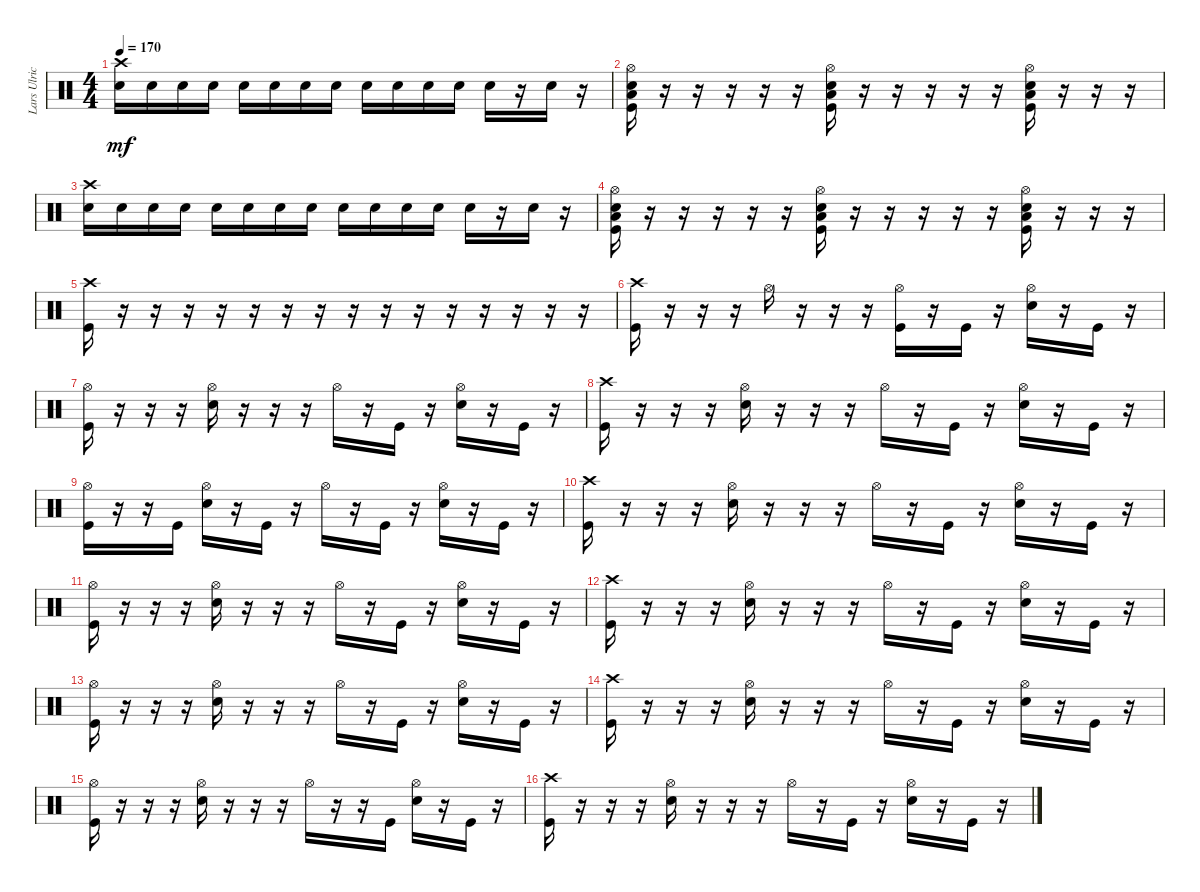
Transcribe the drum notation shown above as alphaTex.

\track ("Lars Ulrich" "Lars Ulric") {instrument percussion}
\staff {score}
\articulation defaults
\ts (4 4)
\tempo 170
\clef neutral
\ks c
("Snare (hit) 2" "Crash high (hit)").16{dy mf} "Snare (hit) 2".16 "Snare (hit) 2".16 "Snare (hit) 2".16 "Snare (hit) 2".16 "Snare (hit) 2".16 "Snare (hit) 2".16 "Snare (hit) 2".16 "Snare (hit) 2".16 "Snare (hit) 2".16 "Snare (hit) 2".16 "Snare (hit) 2".16 "Snare (hit) 2".16 r.16 "Snare (hit) 2".16 r.16 |
("Snare (hit) 2" "Kick (hit)" "Low Floor Tom (hit)" "Hi-Hat (open)").16 r.16 r.16 r.16 r.16 r.16 ("Snare (hit) 2" "Low Floor Tom (hit)" "Kick (hit)" "Hi-Hat (open)").16 r.16 r.16 r.16 r.16 r.16 ("Snare (hit) 2" "Kick (hit)" "Low Floor Tom (hit)" "Hi-Hat (open)").16 r.16 r.16 r.16 |
("Snare (hit) 2" "Crash high (hit)").16 "Snare (hit) 2".16 "Snare (hit) 2".16 "Snare (hit) 2".16 "Snare (hit) 2".16 "Snare (hit) 2".16 "Snare (hit) 2".16 "Snare (hit) 2".16 "Snare (hit) 2".16 "Snare (hit) 2".16 "Snare (hit) 2".16 "Snare (hit) 2".16 "Snare (hit) 2".16 r.16 "Snare (hit) 2".16 r.16 |
("Snare (hit) 2" "Kick (hit)" "Low Floor Tom (hit)" "Hi-Hat (open)").16 r.16 r.16 r.16 r.16 r.16 ("Snare (hit) 2" "Low Floor Tom (hit)" "Kick (hit)" "Hi-Hat (open)").16 r.16 r.16 r.16 r.16 r.16 ("Snare (hit) 2" "Kick (hit)" "Low Floor Tom (hit)" "Hi-Hat (open)").16 r.16 r.16 r.16 |
("Crash high (hit)" "Kick (hit)").16 r.16 r.16 r.16 r.16 r.16 r.16 r.16 r.16 r.16 r.16 r.16 r.16 r.16 r.16 r.16 |
("Kick (hit)" "Crash high (hit)").16 r.16 r.16 r.16 "Hi-Hat (open)".16 r.16 r.16 r.16 ("Hi-Hat (open)" "Kick (hit)").16 r.16 "Kick (hit)".16 r.16 ("Hi-Hat (open)" "Snare (hit) 2").16 r.16 "Kick (hit)".16 r.16 |
("Kick (hit)" "Hi-Hat (open)").16 r.16 r.16 r.16 ("Hi-Hat (open)" "Snare (hit) 2").16 r.16 r.16 r.16 "Hi-Hat (open)".16 r.16 "Kick (hit)".16 r.16 ("Hi-Hat (open)" "Snare (hit) 2").16 r.16 "Kick (hit)".16 r.16 |
("Kick (hit)" "Crash high (hit)").16 r.16 r.16 r.16 ("Hi-Hat (open)" "Snare (hit) 2").16 r.16 r.16 r.16 "Hi-Hat (open)".16 r.16 "Kick (hit)".16 r.16 ("Hi-Hat (open)" "Snare (hit) 2").16 r.16 "Kick (hit)".16 r.16 |
("Kick (hit)" "Hi-Hat (open)").16 r.16 r.16 "Kick (hit)".16 ("Hi-Hat (open)" "Snare (hit) 2").16 r.16 "Kick (hit)".16 r.16 "Hi-Hat (open)".16 r.16 "Kick (hit)".16 r.16 ("Hi-Hat (open)" "Snare (hit) 2").16 r.16 "Kick (hit)".16 r.16 |
("Kick (hit)" "Crash high (hit)").16 r.16 r.16 r.16 ("Hi-Hat (open)" "Snare (hit) 2").16 r.16 r.16 r.16 "Hi-Hat (open)".16 r.16 "Kick (hit)".16 r.16 ("Hi-Hat (open)" "Snare (hit) 2").16 r.16 "Kick (hit)".16 r.16 |
("Kick (hit)" "Hi-Hat (open)").16 r.16 r.16 r.16 ("Hi-Hat (open)" "Snare (hit) 2").16 r.16 r.16 r.16 "Hi-Hat (open)".16 r.16 "Kick (hit)".16 r.16 ("Hi-Hat (open)" "Snare (hit) 2").16 r.16 "Kick (hit)".16 r.16 |
("Kick (hit)" "Crash high (hit)").16 r.16 r.16 r.16 ("Hi-Hat (open)" "Snare (hit) 2").16 r.16 r.16 r.16 "Hi-Hat (open)".16 r.16 "Kick (hit)".16 r.16 ("Hi-Hat (open)" "Snare (hit) 2").16 r.16 "Kick (hit)".16 r.16 |
("Kick (hit)" "Hi-Hat (open)").16 r.16 r.16 r.16 ("Hi-Hat (open)" "Snare (hit) 2").16 r.16 r.16 r.16 "Hi-Hat (open)".16 r.16 "Kick (hit)".16 r.16 ("Hi-Hat (open)" "Snare (hit) 2").16 r.16 "Kick (hit)".16 r.16 |
("Kick (hit)" "Crash high (hit)").16 r.16 r.16 r.16 ("Hi-Hat (open)" "Snare (hit) 2").16 r.16 r.16 r.16 "Hi-Hat (open)".16 r.16 "Kick (hit)".16 r.16 ("Hi-Hat (open)" "Snare (hit) 2").16 r.16 "Kick (hit)".16 r.16 |
("Kick (hit)" "Hi-Hat (open)").16 r.16 r.16 r.16 ("Hi-Hat (open)" "Snare (hit) 2").16 r.16 r.16 r.16 "Hi-Hat (open)".16 r.16 r.16 "Kick (hit)".16 ("Hi-Hat (open)" "Snare (hit) 2").16 r.16 "Kick (hit)".16 r.16 |
("Kick (hit)" "Crash high (hit)").16 r.16 r.16 r.16 ("Hi-Hat (open)" "Snare (hit) 2").16 r.16 r.16 r.16 "Hi-Hat (open)".16 r.16 "Kick (hit)".16 r.16 ("Hi-Hat (open)" "Snare (hit) 2").16 r.16 "Kick (hit)".16 r.16
